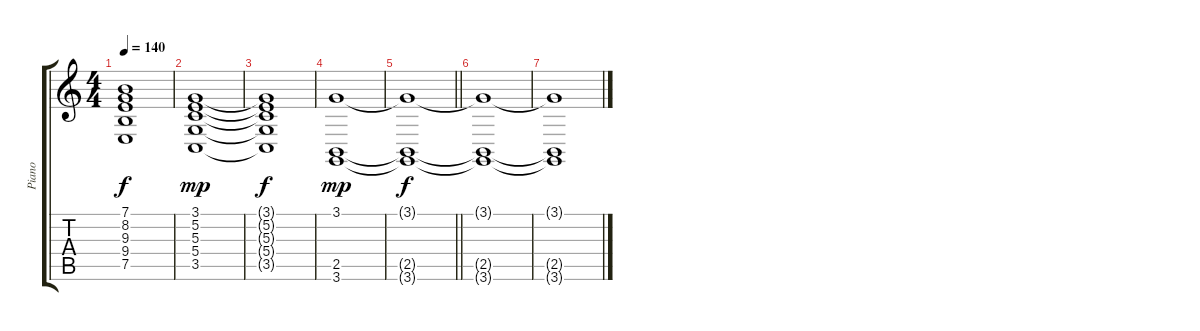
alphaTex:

\track ("Piano" "Piano") {instrument synthstrings2}
\staff {score tabs}
\tuning (E4 B3 G3 D3 A2 E2) {hide}
\ts (4 4)
\tempo 140
\clef g2
\ks c
(7.1{t} 8.2{t} 9.3{t} 9.4{t} 7.5{t}).1{dy f} |
(3.1 5.2 5.3 5.4 3.5).1{dy mp} |
(3.1{t} 5.2{t} 5.3{t} 5.4{t} 3.5{t}).1{dy f} |
(3.1 2.5 3.6).1{dy mp} |
\barLineRight lightlight
(3.1{t} 2.5{t} 3.6{t}).1{dy f} |
(3.1{t} 2.5{t} 3.6{t}).1 |
(3.1{t} 2.5{t} 3.6{t}).1
